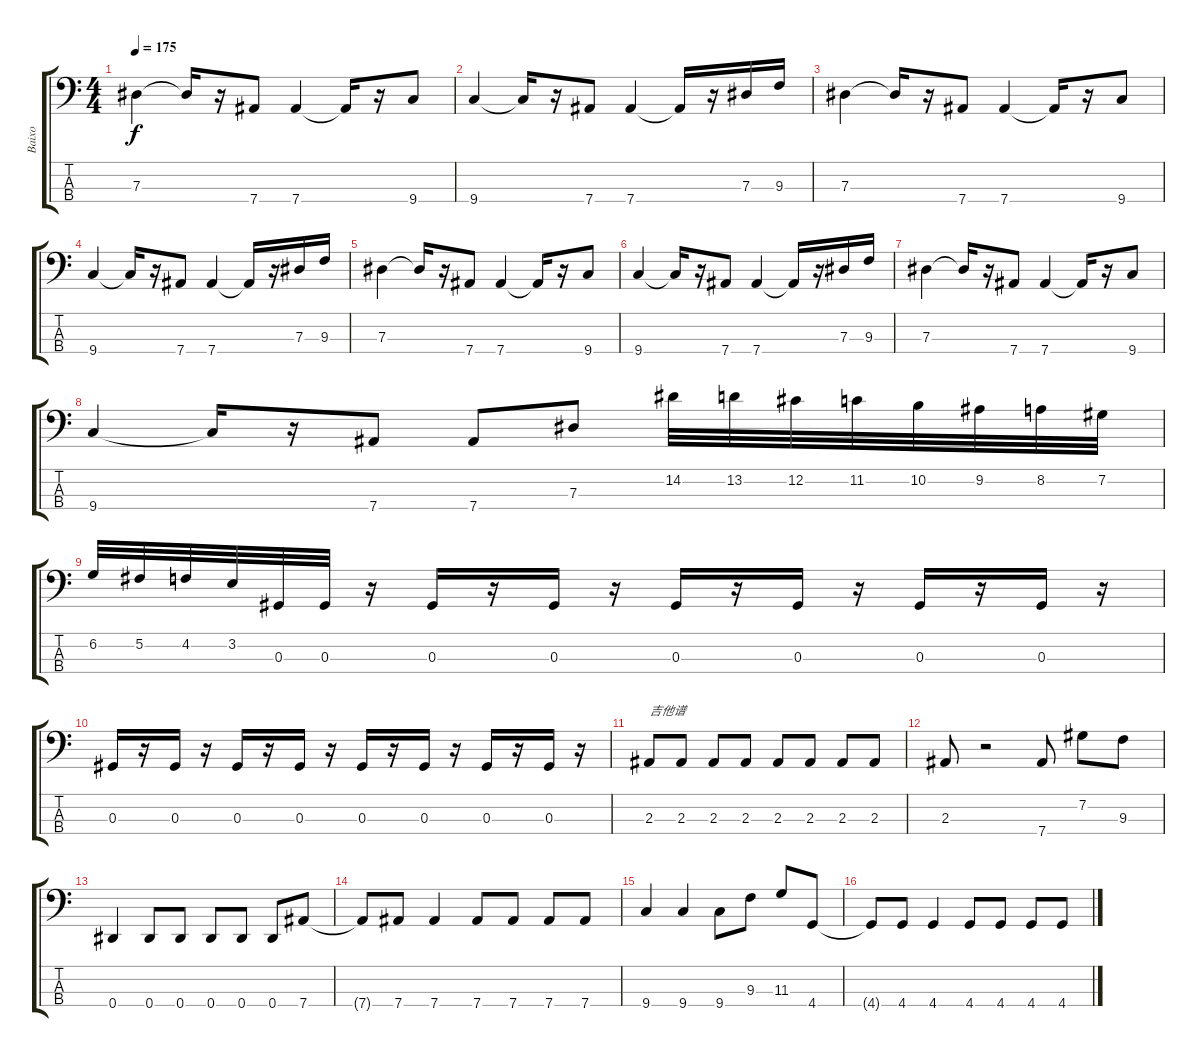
\track ("Baixo" "Baixo") {instrument electricbasspick}
\staff {score tabs}
\tuning (Gb2 Db2 Ab1 Eb1) {hide}
\ts (4 4)
\tempo 175
\clef f4
\ks c
7.3.4{dy f} 7.3{t}.16 r.16 7.4.8 7.4.4 7.4{t}.16 r.16 9.4.8 |
9.4.4 9.4{t}.16 r.16 7.4.8 7.4.4 7.4{t}.16 r.16 7.3.16 9.3.16 |
7.3.4 7.3{t}.16 r.16 7.4.8 7.4.4 7.4{t}.16 r.16 9.4.8 |
9.4.4 9.4{t}.16 r.16 7.4.8 7.4.4 7.4{t}.16 r.16 7.3.16 9.3.16 |
7.3.4 7.3{t}.16 r.16 7.4.8 7.4.4 7.4{t}.16 r.16 9.4.8 |
9.4.4 9.4{t}.16 r.16 7.4.8 7.4.4 7.4{t}.16 r.16 7.3.16 9.3.16 |
7.3.4 7.3{t}.16 r.16 7.4.8 7.4.4 7.4{t}.16 r.16 9.4.8 |
9.4.4 9.4{t}.16 r.16 7.4.8 7.4.8 7.3.8 14.2.32 13.2.32 12.2.32 11.2.32 10.2.32 9.2.32 8.2.32 7.2.32 |
6.2.32 5.2.32 4.2.32 3.2.32 0.3.32 0.3.32 r.16 0.3.16 r.16 0.3.16 r.16 0.3.16 r.16 0.3.16 r.16 0.3.16 r.16 0.3.16 r.16 |
0.3.16 r.16 0.3.16 r.16 0.3.16 r.16 0.3.16 r.16 0.3.16 r.16 0.3.16 r.16 0.3.16 r.16 0.3.16 r.16 |
2.3.8{txt "吉他谱"} 2.3.8 2.3.8 2.3.8 2.3.8 2.3.8 2.3.8 2.3.8 |
2.3.8 r.2 7.4.8 7.2.8 9.3.8 |
0.4.4 0.4.8 0.4.8 0.4.8 0.4.8 0.4.8 7.4.8 |
7.4{t}.8 7.4.8 7.4.4 7.4.8 7.4.8 7.4.8 7.4.8 |
9.4.4 9.4.4 9.4.8 9.3.8 11.3.8 4.4.8 |
4.4{t}.8 4.4.8 4.4.4 4.4.8 4.4.8 4.4.8 4.4.8
